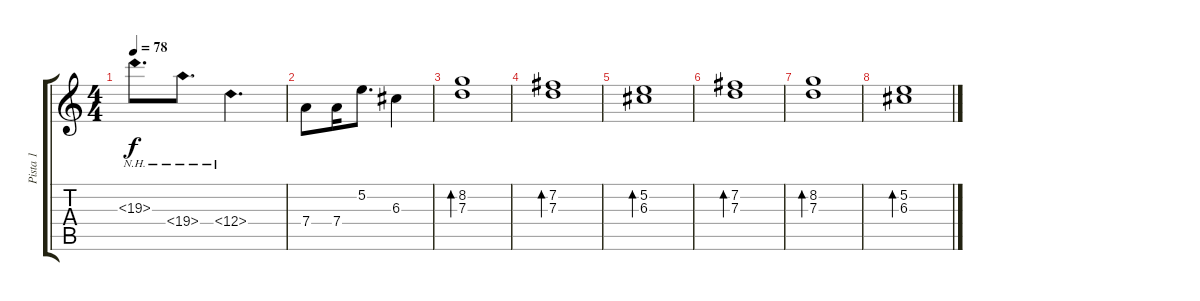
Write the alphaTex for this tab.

\track ("Pista 1" "Pista 1") {instrument electricguitarjazz}
\staff {score tabs}
\tuning (E4 B3 G3 D3 A2 E2) {hide}
\ts (4 4)
\tempo 78
\clef g2
\ks c
19.3{nh}.8{d dy f} 19.4{nh}.8{d} 12.4{nh}.4{d} |
7.4.8 7.4.16 5.2.8{d} 6.3.4 |
(8.2 7.3).1{bd 60} |
(7.2 7.3).1{bd 60} |
(5.2 6.3).1{bd 60} |
(7.2 7.3).1{bd 60} |
(8.2 7.3).1{bd 60} |
(5.2 6.3).1{bd 60}
